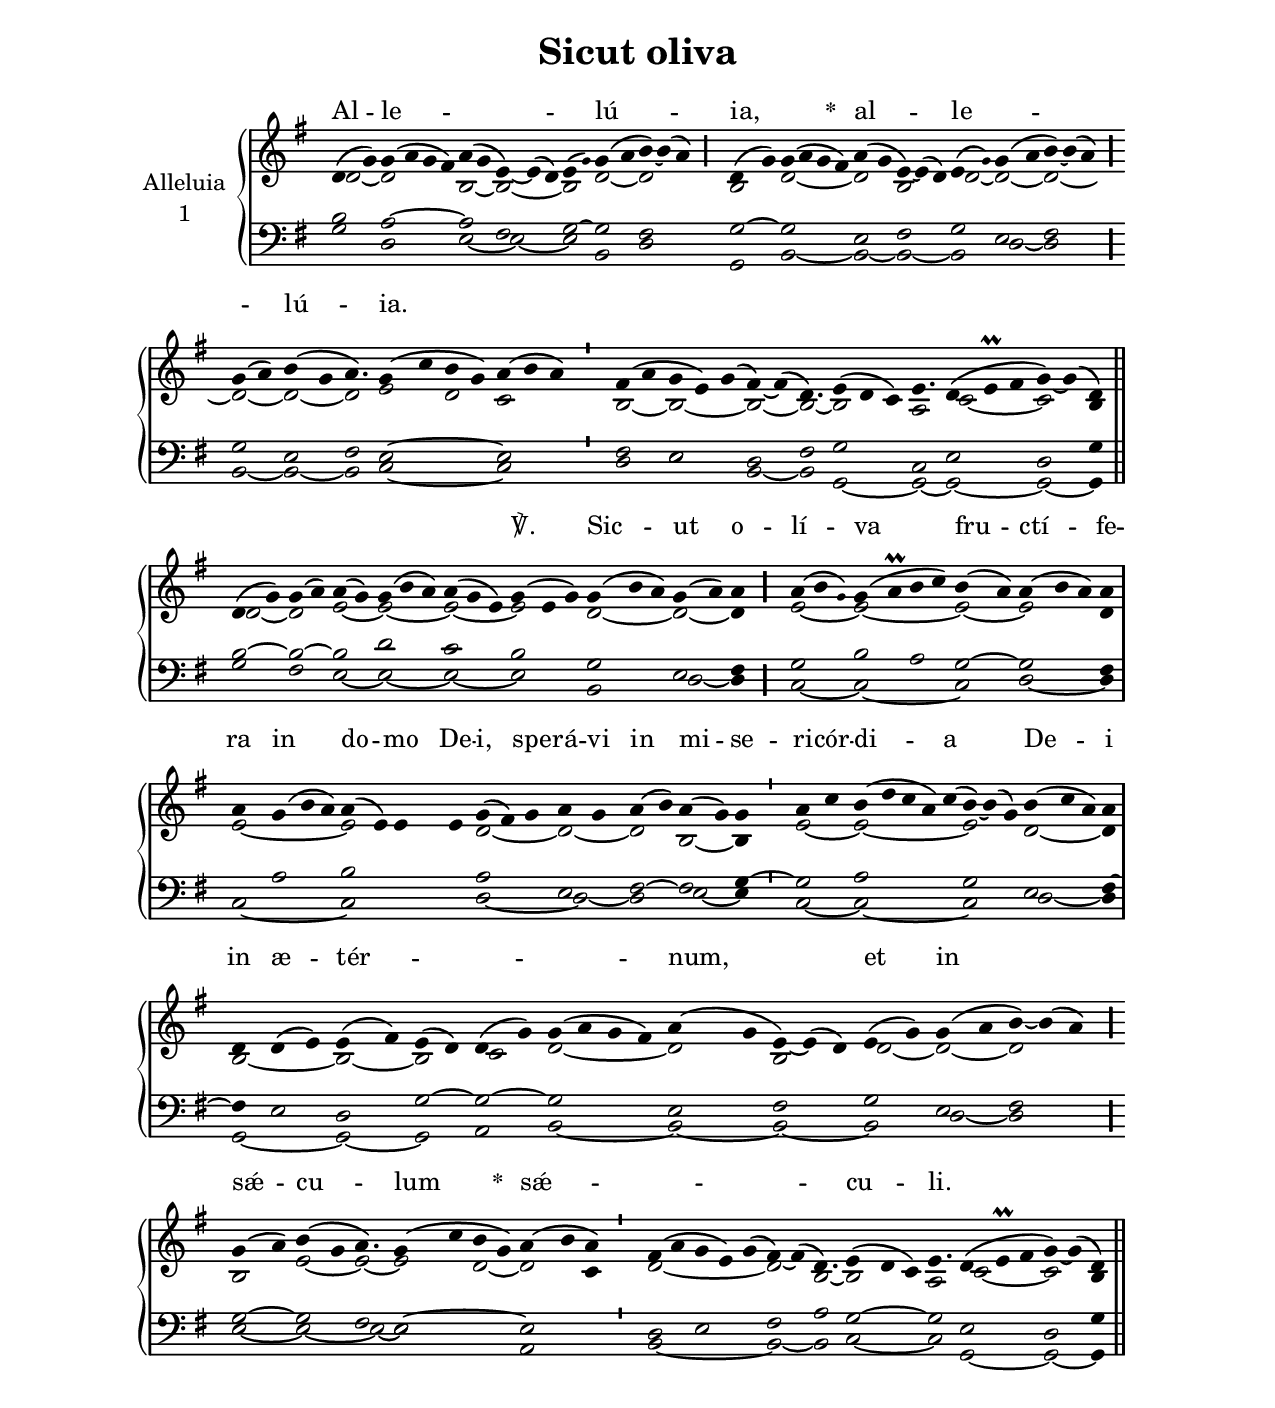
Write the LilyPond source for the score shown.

\version "2.18"
\include "gregorian.ly"
\include "noh2.ily"


%Page reference: page iii.384
%(volume.page)

global = {
 \key d \mixolydian
 \cadenzaOn 
}

\header {
  title = \markup \center-column {"Sicut oliva" \vspace #1 }
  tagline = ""
  composer = ""
}

\paper {
 #(include-special-characters)
  oddHeaderMarkup = \markup \fill-line {
    \line {}
    \center-column {
      \on-the-fly #first-page     " "
      \on-the-fly #not-first-page "Sicut oliva"
    }
    \line { \on-the-fly #print-page-number-check-first \fromproperty #'page:page-number-string }
  }
  evenHeaderMarkup = \markup \fill-line {
    \line { \on-the-fly #print-page-number-check-first \fromproperty #'page:page-number-string }
    \center-column { "Sicut oliva" }
    \line {}
  }
}

chantText = \lyricmode {
Al -- le -- _ _ lú -- ia, _ 
\set stanza = " * " 
al -- le -- _ _ lú -- ia. _ 
_ _ _ _ _ _ _ _ _ _ ℣. 
Sic -- ut o -- lí -- va fru -- ctí -- fe -- ra 
in do -- mo De -- i, 
spe -- rá -- vi in mi -- se -- ri -- cór -- di -- a De -- i in æ -- tér -- _ _ _ num, 
et in sǽ -- cu -- lum 
\set stanza = " * " sǽ -- _ _ cu -- li. _ 
_ _ _ _ _ _ _ _ _ _ }

chantMusic = {
\tieDown   d'4 ( g'4) g'4 ( a'4 g'4 fis'4) a'4 ( g'4 e'4) ~ e'4 ( d'4) e'4 ( \once \tweak #'font-size #-4 g' ) g'4 ( a'4 b'4) ~ b'4 ( a'4) \divisioMaior
  d'4 ( g'4) g'4 ( a'4 g'4 fis'4) a'4 ( g'4 e'4) ~ e'4 ( d'4) e'4 ( \once \tweak #'font-size #-4 g' ) g'4 ( a'4 b'4) ~ b'4 ( a'4) \divisioMaior
 g'4 ( a'4) b'4 ( g'4 a'4.) g'4 ( c''4 b'4 g'4) a'4 ( b'4 a'4) \divisioMinima
 fis'4 ( a'4 g'4 e'4) g'4 ( fis'4) ~ fis'4 ( d'4.) e'4 ( d'4 c'4) e'4. d'4 ( e'\prall fis'4 g'4) ~ g'4 ( d'4) \finalis
 d'4 ( g'4) g'4 ( a'4) a'4 ( g'4) g'4 ( b'4 a'4) a'4 ( g'4 e'4) g'4 ( e'4 g'4) g'4 ( b'4 a'4) g'4 ( a'4) a'4 \divisioMaior
 a'4 ( b'4 \once \tweak #'font-size #-4 g' ) g'4 ( a'\prall b'4 c''4) b'4 ( a'4) a'4 ( b'4 a'4) a'4 \divisioMaxima
 a'4 g'4 ( b'4 a'4) a'4 ( e'4) e'4 e'4 g'4 ( fis'4) g'4 a'4 g'4 a'4 ( b'4) a'4 ( g'4) g'4 \divisioMinima
 a'4 c''4 b'4 ( d''4 c''4 a'4) c''4 ( b'4) ~ b'4 ( g'4) b'4 ( c''4 a'4) a'4 \divisioMaxima
 d'4 d'4 ( e'4) e'4 ( fis'4) e'4 ( d'4) d'4 ( g'4)  g'4 ( a'4 g'4 fis'4) a'4 ( g'4 e'4) ~ e'4 ( d'4) e'4 ( g'4) g'4 ( a'4 b'4) ~ b'4 ( a'4) \divisioMaior
 g'4 ( a'4) b'4 ( g'4 a'4.) g'4 ( c''4 b'4 g'4) a'4 ( b'4 a'4) \divisioMinima
 fis'4 ( a'4 g'4 e'4) g'4 ( fis'4) ~ fis'4 ( d'4.) e'4 ( d'4 c'4) e'4. d'4 ( e'\prall fis'4 g'4) ~ g'4 ( d'4) \finalis

}

altoMusic = {
d'2 ~ d'2*4/2 b2 ~ b2*3/2 ~ b2 d'2 ~ d'2*3/2 b2 d'2*4/2 ~ d'2 b2*3/2 d'2 ~ d'2 ~ d'2*3/2 ~ \divisioMaior
d'2 ~ d'2 ~ d'2*3/4 e'2 d'2 c'2*3/2 \divisioMinima
b2 ~ b2*3/2 ~ b2 ~ b2*3/4 ~ b2*3/2 a2*3/4 c'2*3/2 ~ c'2 b4 \finalis
d'2 ~ d'2 e'2 ~ e'2*3/2 ~ e'2*3/2 ~ e'2*3/2 d'2*3/2 ~ d'2 ~ d'4 \divisioMaior
e'2*3/2 ~ e'2*4/2 ~ e'2 ~ e'2*3/2 d'4 \divisioMaxima
e'2*4/2 ~ e'2*4/2 d'2*3/2 ~ d'2 ~ d'2 b2 ~ b4 \divisioMinima
e'2 ~ e'2*5/2 ~ e'2*3/2 d'2*3/2 ~ d'4 \divisioMaxima
b2*3/2 ~ b2 ~ b2 c'2 d'2*4/2 ~ d'2 b2*3/2 d'2 ~ d'2 ~ d'2*3/2 \divisioMaior
b2 e'2 ~ e'2*3/4 ~ e'2 d'2 ~ d'2 c'4 \divisioMinima
d'2*5/2 ~ d'2 b2*3/4 ~ b2*3/2 a2*3/4 c'2*3/2 ~ c'2 b4 \finalis
}

tenorMusic = {
b2 a2*4/2 ~ a2 fis2*3/2 g2 ~ g2 fis2*3/2 g2 ~ g2*4/2 e2 fis2*3/2 g2 e2 fis2*3/2 \divisioMaior
g2 e2 fis2*3/4 e2*4/2 ~ e2*3/2 \divisioMinima
fis2 e2*3/2 d2 fis2*3/4 g2*3/2 c2*3/4 e2*3/2 d2 g4 \finalis
b2 ~ b2 ~ b2 d'2*3/2 c'2*3/2 b2*3/2 g2*3/2 e2 fis4 \divisioMaior
g2*3/2 b2 a2 g2 ~ g2*3/2 fis4 \divisioMaxima
r4 a2*3/2 b2*4/2 a2*3/2 e2 fis2 ~ fis2 g4 ~ \divisioMinima
g2 a2*5/2 g2*3/2 e2*3/2 fis4 ~ \divisioMaxima
fis4 e2 d2 g2 ~ g2 ~ g2*4/2 e2 fis2*3/2 g2 e2 fis2*3/2 \divisioMaior
g2 ~ g2 fis2*3/4 e2*4/2 ~ e2*3/2 \divisioMinima
d2 e2*3/2 fis2 a2*3/4 g2*3/2 ~ g2*3/4 e2*3/2 d2 g4 \finalis
}

bassMusic = {
g2 d2*4/2 e2 ~ e2*3/2 ~ e2 b,2 d2*3/2 g,2 b,2*4/2 ~ b,2 ~ b,2*3/2 ~ b,2 d2 ~ d2*3/2 \divisioMaior
b,2 ~ b,2 ~ b,2*3/4 c2*4/2 ~ c2*3/2 \divisioMinima
d2 e2*3/2 b,2 ~ b,2*3/4 g,2*3/2 ~ g,2*3/4 ~ g,2*3/2 ~ g,2 ~ g,4 \finalis
g2 fis2 e2 ~ e2*3/2 ~ e2*3/2 ~ e2*3/2 b,2*3/2 d2 ~ d4 \divisioMaior
c2*3/2 ~ c2*4/2 ~ c2 d2*3/2 ~ d4 \divisioMaxima
c2*4/2 ~ c2*4/2 d2*3/2 ~ d2 ~ d2 e2 ~ e4 \divisioMinima
c2 ~ c2*5/2 ~ c2*3/2 d2*3/2 ~ d4 \divisioMaxima
g,2*3/2 ~ g,2 ~ g,2 a,2 b,2*4/2 ~ b,2 ~ b,2*3/2 ~ b,2 d2 ~ d2*3/2 \divisioMaior
e2 ~ e2 ~ e2*3/4 ~ e2*4/2 a,2*3/2 \divisioMinima
b,2*5/2 ~ b,2 ~ b,2*3/4 c2*3/2 ~ c2*3/4 g,2*3/2 ~ g,2 ~ g,4 \finalis
}

voiceLines = {
\voiceLineStyle


}

\score{
  <<
    \new GrandStaff <<
      \set GrandStaff.autoBeaming = ##f
      \set GrandStaff.instrumentName = \markup \center-column {
        "Alleluia"
        "1"
      }
      \new Staff = up <<
        \new Voice = "chant" {
          \voiceOne \global \chantMusic
        }
        \new Voice {
          \voiceTwo \global \altoMusic
        }
      >>

      \new Staff = down <<
        \clef bass
        \new Voice {
          \voiceOne \global \tenorMusic
        }
        \new Voice {
          \voiceTwo \global \bassMusic
        }
	\new Voice {
        \voiceThree \global \voiceLines
        }
      >>
    >>
    \new Lyrics \lyricsto chant {
      \chantText
    }
  >>
  \layout{
  }
  \midi{
    \tempo 4 = 125
  }
}
